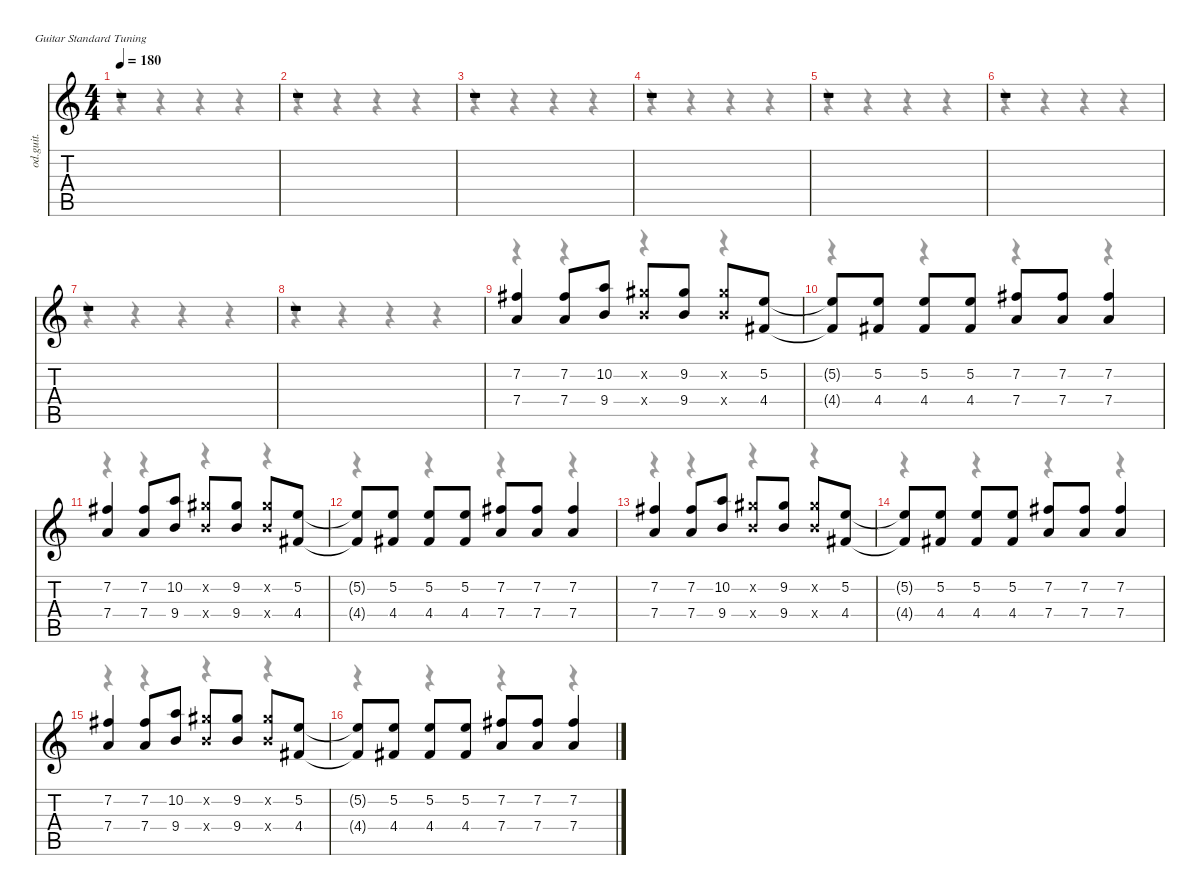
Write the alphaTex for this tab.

\defaultSystemsLayout 4
\hideDynamics
\bracketExtendMode nobrackets
\otherSystemsTrackNameOrientation horizontal
\track ("?????" "od.guit.") {instrument overdrivenguitar}
\staff {score tabs}
\tuning (E4 B3 G3 D3 A2 E2)
\voice
\ts (4 4)
\tempo 180
\clef g2
\ks c
r.1{dy f beam Up} |
r.1{beam Up} |
r.1{beam Up} |
r.1{beam Up} |
r.1{beam Up} |
r.1{beam Up} |
r.1{beam Up} |
r.1{beam Up} |
(7.2{acc #} 7.4).4{beam Up} (7.2{acc #} 7.4).8{beam Up} (10.2 9.4).8{beam Up} (9.2{x acc #} 9.4{x}).8{beam Up} (9.2{acc #} 9.4).8{beam Up} (9.2{x acc #} 9.4{x}).8{beam Up} (5.2 4.4{acc #}).8{beam Up} |
(5.2{t} 4.4{t acc #}).8{beam Up} (5.2 4.4{acc #}).8{beam Up} (5.2 4.4{acc #}).8{beam Up} (5.2 4.4{acc #}).8{beam Up} (7.2{acc #} 7.4).8{beam Up} (7.2{acc #} 7.4).8{beam Up} (7.2{acc #} 7.4).4{beam Up} |
(7.2{acc #} 7.4).4{beam Up} (7.2{acc #} 7.4).8{beam Up} (10.2 9.4).8{beam Up} (9.2{x acc #} 9.4{x}).8{beam Up} (9.2{acc #} 9.4).8{beam Up} (9.2{x acc #} 9.4{x}).8{beam Up} (5.2 4.4{acc #}).8{beam Up} |
(5.2{t} 4.4{t acc #}).8{beam Up} (5.2 4.4{acc #}).8{beam Up} (5.2 4.4{acc #}).8{beam Up} (5.2 4.4{acc #}).8{beam Up} (7.2{acc #} 7.4).8{beam Up} (7.2{acc #} 7.4).8{beam Up} (7.2{acc #} 7.4).4{beam Up} |
(7.2{acc #} 7.4).4{beam Up} (7.2{acc #} 7.4).8{beam Up} (10.2 9.4).8{beam Up} (9.2{x acc #} 9.4{x}).8{beam Up} (9.2{acc #} 9.4).8{beam Up} (9.2{x acc #} 9.4{x}).8{beam Up} (5.2 4.4{acc #}).8{beam Up} |
(5.2{t} 4.4{t acc #}).8{beam Up} (5.2 4.4{acc #}).8{beam Up} (5.2 4.4{acc #}).8{beam Up} (5.2 4.4{acc #}).8{beam Up} (7.2{acc #} 7.4).8{beam Up} (7.2{acc #} 7.4).8{beam Up} (7.2{acc #} 7.4).4{beam Up} |
(7.2{acc #} 7.4).4{beam Up} (7.2{acc #} 7.4).8{beam Up} (10.2 9.4).8{beam Up} (9.2{x acc #} 9.4{x}).8{beam Up} (9.2{acc #} 9.4).8{beam Up} (9.2{x acc #} 9.4{x}).8{beam Up} (5.2 4.4{acc #}).8{beam Up} |
(5.2{t} 4.4{t acc #}).8{beam Up} (5.2 4.4{acc #}).8{beam Up} (5.2 4.4{acc #}).8{beam Up} (5.2 4.4{acc #}).8{beam Up} (7.2{acc #} 7.4).8{beam Up} (7.2{acc #} 7.4).8{beam Up} (7.2{acc #} 7.4).4{beam Up}
\voice
\clef g2
\ottava regular
\simile none
\ks c
r.4{dy mf beam Down} r.4{beam Down} r.4{beam Down} r.4{beam Down} |
r.4{beam Down} r.4{beam Down} r.4{beam Down} r.4{beam Down} |
r.4{beam Down} r.4{beam Down} r.4{beam Down} r.4{beam Down} |
r.4{beam Down} r.4{beam Down} r.4{beam Down} r.4{beam Down} |
r.4{beam Down} r.4{beam Down} r.4{beam Down} r.4{beam Down} |
r.4{beam Down} r.4{beam Down} r.4{beam Down} r.4{beam Down} |
r.4{beam Down} r.4{beam Down} r.4{beam Down} r.4{beam Down} |
r.4{beam Down} r.4{beam Down} r.4{beam Down} r.4{beam Down} |
r.4{beam Down} r.4{beam Down} r.4{beam Down} r.4{beam Down} |
r.4{beam Down} r.4{beam Down} r.4{beam Down} r.4{beam Down} |
r.4{beam Down} r.4{beam Down} r.4{beam Down} r.4{beam Down} |
r.4{beam Down} r.4{beam Down} r.4{beam Down} r.4{beam Down} |
r.4{beam Down} r.4{beam Down} r.4{beam Down} r.4{beam Down} |
r.4{beam Down} r.4{beam Down} r.4{beam Down} r.4{beam Down} |
r.4{beam Down} r.4{beam Down} r.4{beam Down} r.4{beam Down} |
r.4{beam Down} r.4{beam Down} r.4{beam Down} r.4{beam Down}
